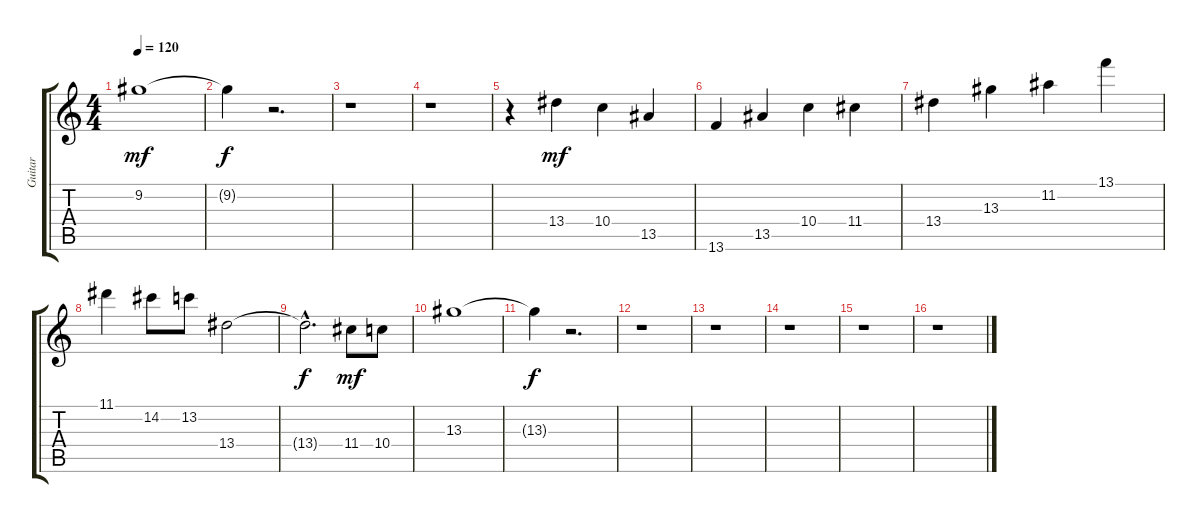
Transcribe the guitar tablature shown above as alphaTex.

\track ("Guitar" "Guitar") {instrument overdrivenguitar}
\staff {score tabs}
\tuning (E4 B3 G3 D3 A2 E2) {hide}
\ts (4 4)
\tempo 120
\clef g2
\ks c
9.2.1{dy mf} |
9.2{t}.4{dy f} r.2{d} |
r.1 |
r.1 |
r.4 13.4.4{dy mf} 10.4.4 13.5.4 |
13.6.4 13.5.4 10.4.4 11.4.4 |
13.4.4 13.3.4 11.2.4 13.1.4 |
11.1.4 14.2.8 13.2.8 13.4.2 |
13.4{hac t}.2{d dy f} 11.4.8{dy mf} 10.4.8 |
13.3.1 |
13.3{t}.4{dy f} r.2{d} |
r.1 |
r.1 |
r.1 |
r.1 |
r.1
